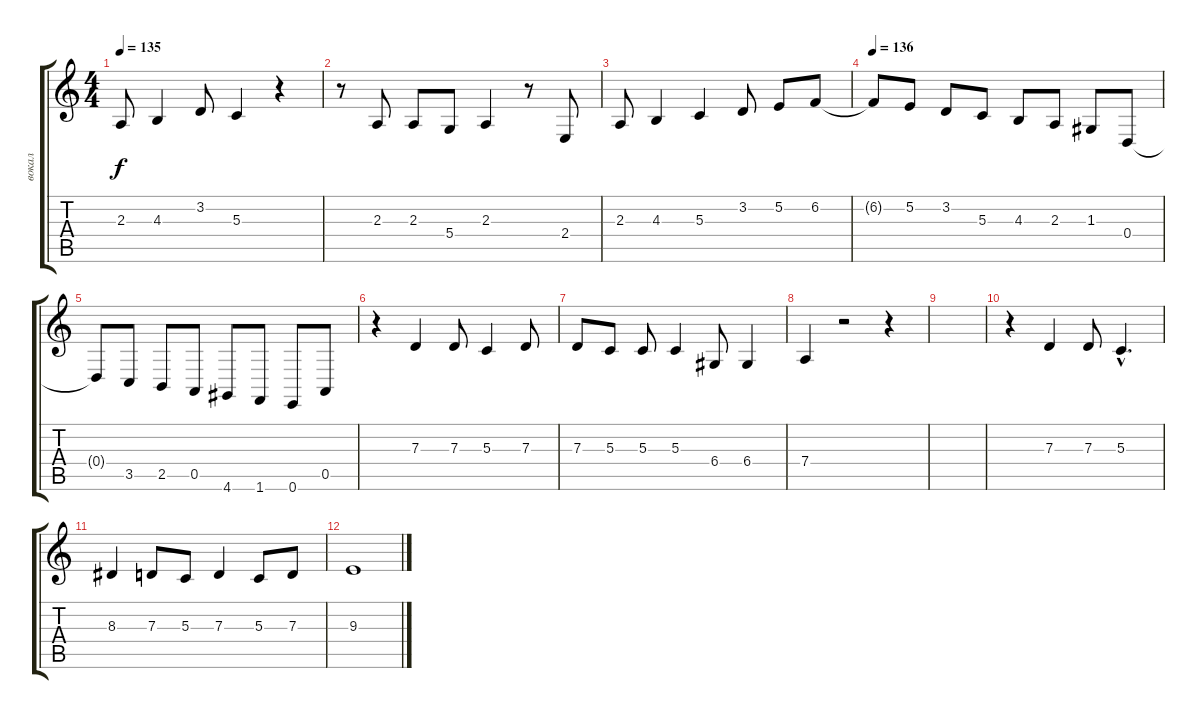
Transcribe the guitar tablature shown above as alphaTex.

\track ("вокал" "вокал") {instrument sopranosax}
\staff {score tabs}
\tuning (E4 B3 G3 D3 A2 E2) {hide}
\ts (4 4)
\tempo 135
\clef g2
\ks c
2.3.8{dy f} 4.3.4 3.2.8 5.3.4 r.4 |
r.8 2.3.8 2.3.8 5.4.8 2.3.4 r.8 2.4.8 |
2.3.8 4.3.4 5.3.4 3.2.8 5.2.8 6.2.8 |
\tempo 136
6.2{t}.8 5.2.8 3.2.8 5.3.8 4.3.8 2.3.8 1.3.8 0.4.8 |
0.4{t}.8 3.5.8 2.5.8 0.5.8 4.6.8 1.6.8 0.6.8 0.5.8 |
r.4 7.3.4 7.3.8 5.3.4 7.3.8 |
7.3.8 5.3.8 5.3.8 5.3.4 6.4.8 6.4.4 |
7.4.4 r.2 r.4 |
|
r.4 7.3.4 7.3.8 5.3{hac}.4{d} |
8.3.4 7.3.8 5.3.8 7.3.4 5.3.8 7.3.8 |
9.3.1
